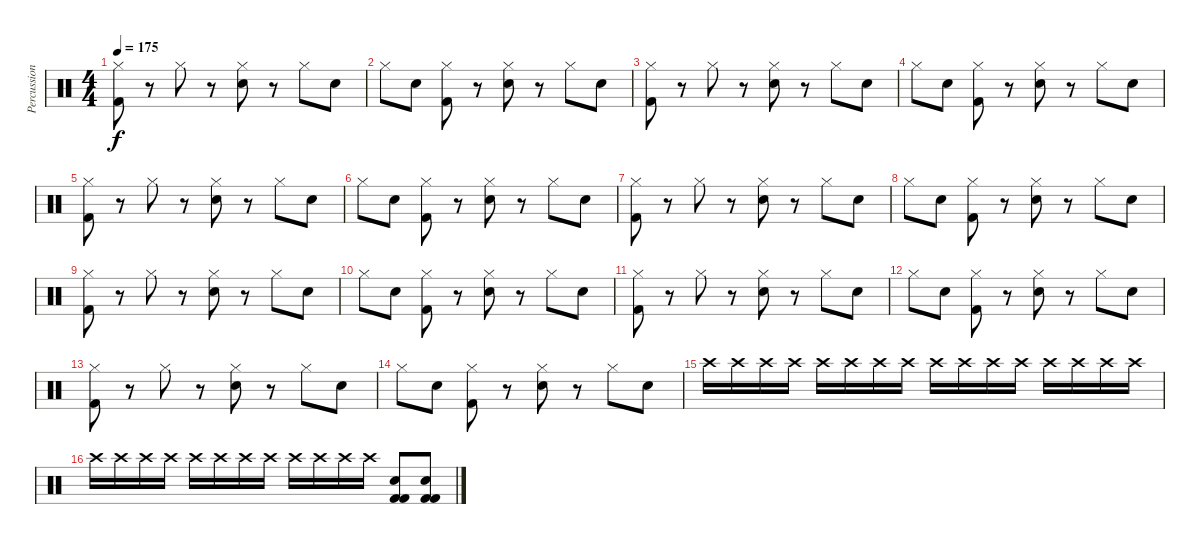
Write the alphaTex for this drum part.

\track ("Percussion" "Percussion") {instrument percussion}
\staff {score}
\articulation defaults
\ts (4 4)
\tempo 175
\clef neutral
\ks c
("Hi-Hat (closed)" "Kick (hit) 2").8{dy f} r.8 "Hi-Hat (closed)".8 r.8 ("Hi-Hat (closed)" "Electric Snare (hit)").8 r.8 "Hi-Hat (closed)".8 "Electric Snare (hit)".8 |
"Hi-Hat (closed)".8 "Electric Snare (hit)".8 ("Hi-Hat (closed)" "Kick (hit) 2").8 r.8 ("Hi-Hat (closed)" "Electric Snare (hit)").8 r.8 "Hi-Hat (closed)".8 "Electric Snare (hit)".8 |
("Hi-Hat (closed)" "Kick (hit) 2").8 r.8 "Hi-Hat (closed)".8 r.8 ("Hi-Hat (closed)" "Electric Snare (hit)").8 r.8 "Hi-Hat (closed)".8 "Electric Snare (hit)".8 |
"Hi-Hat (closed)".8 "Electric Snare (hit)".8 ("Hi-Hat (closed)" "Kick (hit) 2").8 r.8 ("Hi-Hat (closed)" "Electric Snare (hit)").8 r.8 "Hi-Hat (closed)".8 "Electric Snare (hit)".8 |
("Hi-Hat (closed)" "Kick (hit) 2").8 r.8 "Hi-Hat (closed)".8 r.8 ("Hi-Hat (closed)" "Electric Snare (hit)").8 r.8 "Hi-Hat (closed)".8 "Electric Snare (hit)".8 |
"Hi-Hat (closed)".8 "Electric Snare (hit)".8 ("Hi-Hat (closed)" "Kick (hit) 2").8 r.8 ("Hi-Hat (closed)" "Electric Snare (hit)").8 r.8 "Hi-Hat (closed)".8 "Electric Snare (hit)".8 |
("Hi-Hat (closed)" "Kick (hit) 2").8 r.8 "Hi-Hat (closed)".8 r.8 ("Hi-Hat (closed)" "Electric Snare (hit)").8 r.8 "Hi-Hat (closed)".8 "Electric Snare (hit)".8 |
"Hi-Hat (closed)".8 "Electric Snare (hit)".8 ("Hi-Hat (closed)" "Kick (hit) 2").8 r.8 ("Hi-Hat (closed)" "Electric Snare (hit)").8 r.8 "Hi-Hat (closed)".8 "Electric Snare (hit)".8 |
("Hi-Hat (closed)" "Kick (hit) 2").8 r.8 "Hi-Hat (closed)".8 r.8 ("Hi-Hat (closed)" "Electric Snare (hit)").8 r.8 "Hi-Hat (closed)".8 "Electric Snare (hit)".8 |
"Hi-Hat (closed)".8 "Electric Snare (hit)".8 ("Hi-Hat (closed)" "Kick (hit) 2").8 r.8 ("Hi-Hat (closed)" "Electric Snare (hit)").8 r.8 "Hi-Hat (closed)".8 "Electric Snare (hit)".8 |
("Hi-Hat (closed)" "Kick (hit) 2").8 r.8 "Hi-Hat (closed)".8 r.8 ("Hi-Hat (closed)" "Electric Snare (hit)").8 r.8 "Hi-Hat (closed)".8 "Electric Snare (hit)".8 |
"Hi-Hat (closed)".8 "Electric Snare (hit)".8 ("Hi-Hat (closed)" "Kick (hit) 2").8 r.8 ("Hi-Hat (closed)" "Electric Snare (hit)").8 r.8 "Hi-Hat (closed)".8 "Electric Snare (hit)".8 |
("Hi-Hat (closed)" "Kick (hit) 2").8 r.8 "Hi-Hat (closed)".8 r.8 ("Hi-Hat (closed)" "Electric Snare (hit)").8 r.8 "Hi-Hat (closed)".8 "Electric Snare (hit)".8 |
"Hi-Hat (closed)".8 "Electric Snare (hit)".8 ("Hi-Hat (closed)" "Kick (hit) 2").8 r.8 ("Hi-Hat (closed)" "Electric Snare (hit)").8 r.8 "Hi-Hat (closed)".8 "Electric Snare (hit)".8 |
"Crash high (hit)".16{volume 0} "Crash high (hit)".16{volume 16} "Crash high (hit)".16 "Crash high (hit)".16 "Crash high (hit)".16 "Crash high (hit)".16 "Crash high (hit)".16 "Crash high (hit)".16 "Crash high (hit)".16 "Crash high (hit)".16 "Crash high (hit)".16 "Crash high (hit)".16 "Crash high (hit)".16 "Crash high (hit)".16 "Crash high (hit)".16 "Crash high (hit)".16 |
"Crash high (hit)".16 "Crash high (hit)".16 "Crash high (hit)".16 "Crash high (hit)".16 "Crash high (hit)".16 "Crash high (hit)".16 "Crash high (hit)".16 "Crash high (hit)".16 "Crash high (hit)".16 "Crash high (hit)".16 "Crash high (hit)".16 "Crash high (hit)".16 ("Electric Snare (hit)" "Kick (hit) 2" "Kick (hit) 2").8 ("Electric Snare (hit)" "Kick (hit) 2" "Kick (hit) 2").8
